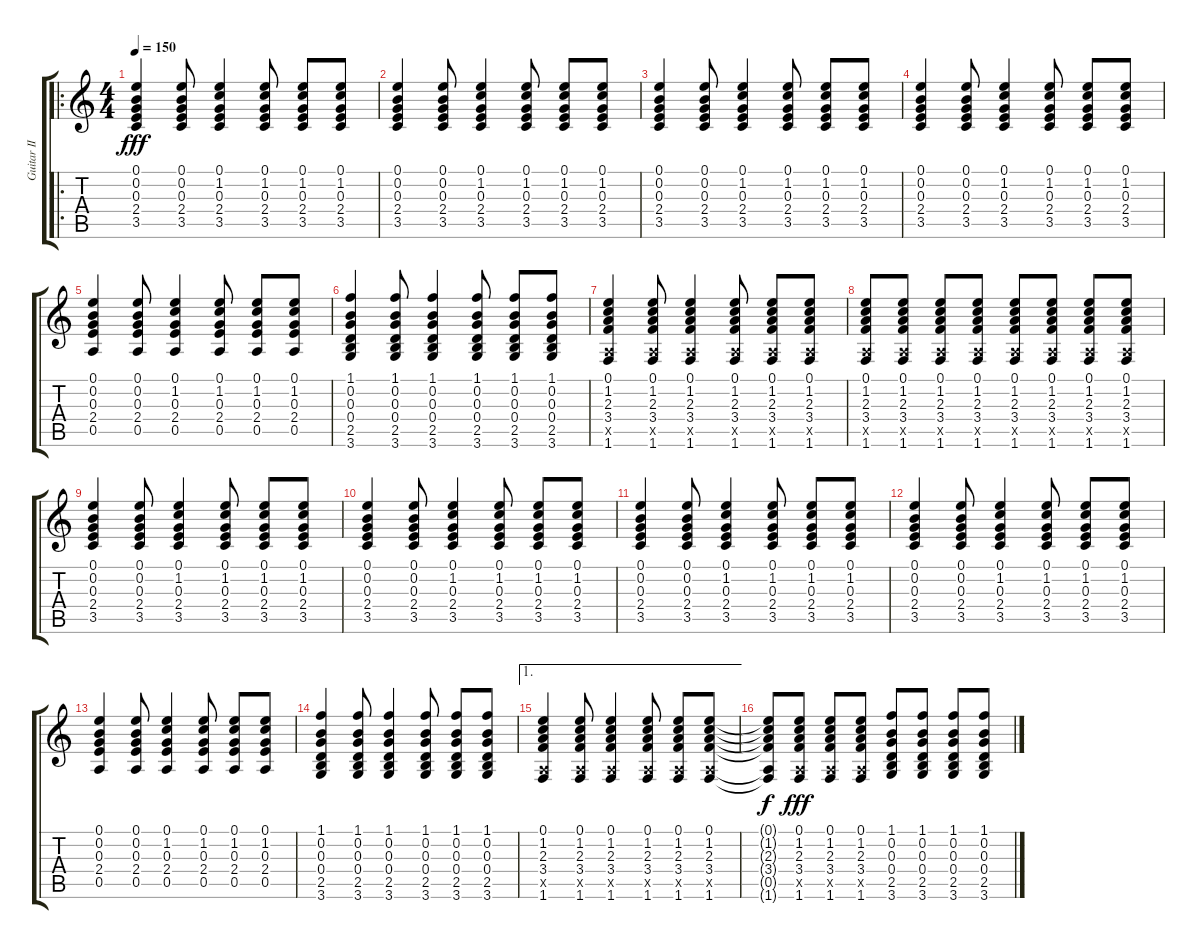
\track ("Guitar II" "Guitar II") {instrument distortionguitar}
\staff {score tabs}
\tuning (E4 B3 G3 D3 A2 E2) {hide}
\ro
\ts (4 4)
\tempo 150
\clef g2
\ks c
(0.1 0.2 0.3 2.4 3.5).4{dy fff instrument distortionguitar} (0.1 0.2 0.3 2.4 3.5).8 (0.1 1.2 0.3 2.4 3.5).4 (0.1 1.2 0.3 2.4 3.5).8 (0.1 1.2 0.3 2.4 3.5).8 (0.1 1.2 0.3 2.4 3.5).8 |
(0.1 0.2 0.3 2.4 3.5).4 (0.1 0.2 0.3 2.4 3.5).8 (0.1 1.2 0.3 2.4 3.5).4 (0.1 1.2 0.3 2.4 3.5).8 (0.1 1.2 0.3 2.4 3.5).8 (0.1 1.2 0.3 2.4 3.5).8 |
(0.1 0.2 0.3 2.4 3.5).4 (0.1 0.2 0.3 2.4 3.5).8 (0.1 1.2 0.3 2.4 3.5).4 (0.1 1.2 0.3 2.4 3.5).8 (0.1 1.2 0.3 2.4 3.5).8 (0.1 1.2 0.3 2.4 3.5).8 |
(0.1 0.2 0.3 2.4 3.5).4 (0.1 0.2 0.3 2.4 3.5).8 (0.1 1.2 0.3 2.4 3.5).4 (0.1 1.2 0.3 2.4 3.5).8 (0.1 1.2 0.3 2.4 3.5).8 (0.1 1.2 0.3 2.4 3.5).8 |
(0.1 0.2 0.3 2.4 0.5).4 (0.1 0.2 0.3 2.4 0.5).8 (0.1 1.2 0.3 2.4 0.5).4 (0.1 1.2 0.3 2.4 0.5).8 (0.1 1.2 0.3 2.4 0.5).8 (0.1 1.2 0.3 2.4 0.5).8 |
(1.1 0.2 0.3 0.4 2.5 3.6).4 (1.1 0.2 0.3 0.4 2.5 3.6).8 (1.1 0.2 0.3 0.4 2.5 3.6).4 (1.1 0.2 0.3 0.4 2.5 3.6).8 (1.1 0.2 0.3 0.4 2.5 3.6).8 (1.1 0.2 0.3 0.4 2.5 3.6).8 |
(0.1 1.2 2.3 3.4 0.5{x} 1.6).4 (0.1 1.2 2.3 3.4 0.5{x} 1.6).8 (0.1 1.2 2.3 3.4 0.5{x} 1.6).4 (0.1 1.2 2.3 3.4 0.5{x} 1.6).8 (0.1 1.2 2.3 3.4 0.5{x} 1.6).8 (0.1 1.2 2.3 3.4 0.5{x} 1.6).8 |
(0.1 1.2 2.3 3.4 0.5{x} 1.6).8 (0.1 1.2 2.3 3.4 0.5{x} 1.6).8 (0.1 1.2 2.3 3.4 0.5{x} 1.6).8 (0.1 1.2 2.3 3.4 0.5{x} 1.6).8 (0.1 1.2 2.3 3.4 0.5{x} 1.6).8 (0.1 1.2 2.3 3.4 0.5{x} 1.6).8 (0.1 1.2 2.3 3.4 0.5{x} 1.6).8 (0.1 1.2 2.3 3.4 0.5{x} 1.6).8 |
(0.1 0.2 0.3 2.4 3.5).4 (0.1 0.2 0.3 2.4 3.5).8 (0.1 1.2 0.3 2.4 3.5).4 (0.1 1.2 0.3 2.4 3.5).8 (0.1 1.2 0.3 2.4 3.5).8 (0.1 1.2 0.3 2.4 3.5).8 |
(0.1 0.2 0.3 2.4 3.5).4 (0.1 0.2 0.3 2.4 3.5).8 (0.1 1.2 0.3 2.4 3.5).4 (0.1 1.2 0.3 2.4 3.5).8 (0.1 1.2 0.3 2.4 3.5).8 (0.1 1.2 0.3 2.4 3.5).8 |
(0.1 0.2 0.3 2.4 3.5).4 (0.1 0.2 0.3 2.4 3.5).8 (0.1 1.2 0.3 2.4 3.5).4 (0.1 1.2 0.3 2.4 3.5).8 (0.1 1.2 0.3 2.4 3.5).8 (0.1 1.2 0.3 2.4 3.5).8 |
(0.1 0.2 0.3 2.4 3.5).4 (0.1 0.2 0.3 2.4 3.5).8 (0.1 1.2 0.3 2.4 3.5).4 (0.1 1.2 0.3 2.4 3.5).8 (0.1 1.2 0.3 2.4 3.5).8 (0.1 1.2 0.3 2.4 3.5).8 |
(0.1 0.2 0.3 2.4 0.5).4 (0.1 0.2 0.3 2.4 0.5).8 (0.1 1.2 0.3 2.4 0.5).4 (0.1 1.2 0.3 2.4 0.5).8 (0.1 1.2 0.3 2.4 0.5).8 (0.1 1.2 0.3 2.4 0.5).8 |
(1.1 0.2 0.3 0.4 2.5 3.6).4 (1.1 0.2 0.3 0.4 2.5 3.6).8 (1.1 0.2 0.3 0.4 2.5 3.6).4 (1.1 0.2 0.3 0.4 2.5 3.6).8 (1.1 0.2 0.3 0.4 2.5 3.6).8 (1.1 0.2 0.3 0.4 2.5 3.6).8 |
\ae 1
(0.1 1.2 2.3 3.4 0.5{x} 1.6).4 (0.1 1.2 2.3 3.4 0.5{x} 1.6).8 (0.1 1.2 2.3 3.4 0.5{x} 1.6).4 (0.1 1.2 2.3 3.4 0.5{x} 1.6).8 (0.1 1.2 2.3 3.4 0.5{x} 1.6).8 (0.1 1.2 2.3 3.4 0.5{x} 1.6).8 |
(0.1{t} 1.2{t} 2.3{t} 3.4{t} 0.5{t} 1.6{t}).8{dy f} (0.1 1.2 2.3 3.4 0.5{x} 1.6).8{dy fff} (0.1 1.2 2.3 3.4 0.5{x} 1.6).8 (0.1 1.2 2.3 3.4 0.5{x} 1.6).8 (1.1 0.2 0.3 0.4 2.5 3.6).8 (1.1 0.2 0.3 0.4 2.5 3.6).8 (1.1 0.2 0.3 0.4 2.5 3.6).8 (1.1 0.2 0.3 0.4 2.5 3.6).8
